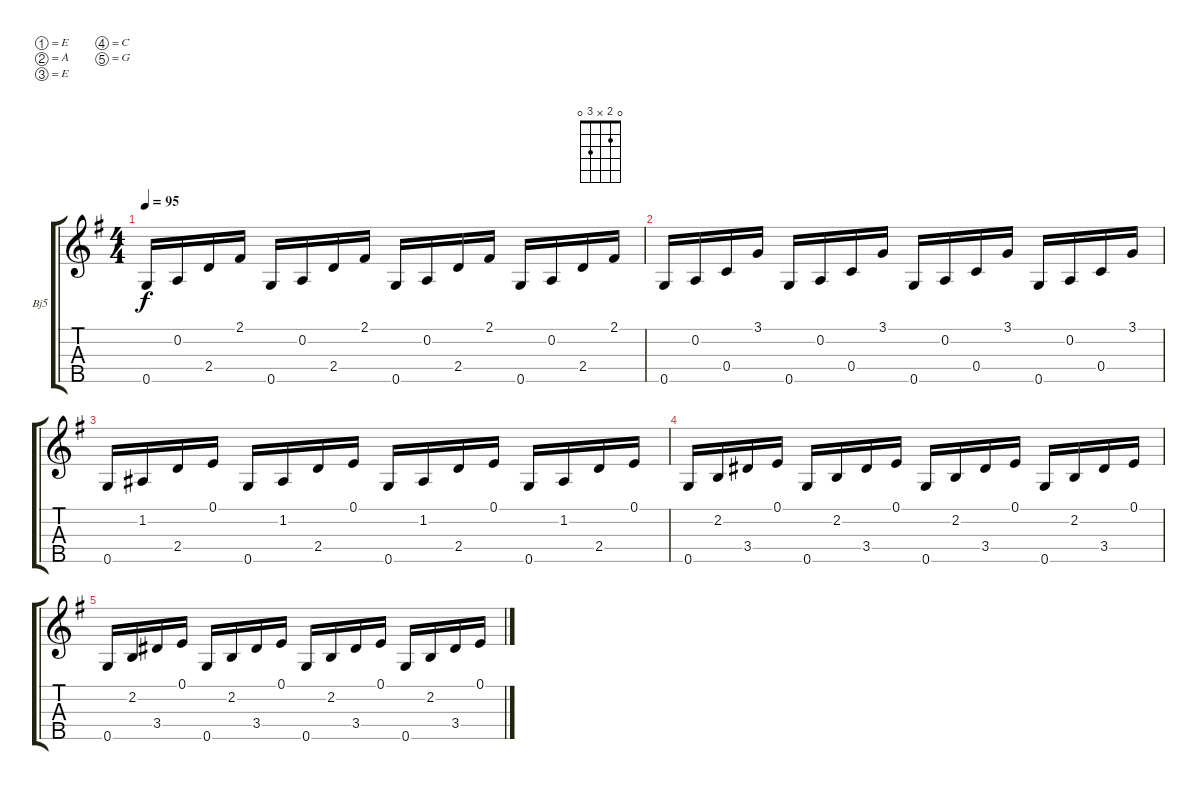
\bracketExtendMode groupsimilarinstruments
\firstSystemTrackNameOrientation horizontal
\otherSystemsTrackNameOrientation horizontal
\track ("Charango" "Bj5") {instrument banjo}
\staff {score tabs}
\tuning (E4 A3 E3 C4 G3)
\chord ("" 2 0 x 2 0) {showfingering false}
\chord ("" 3 0 x 0 0) {showfingering false}
\chord ("" 0 1 x 2 0) {showfingering false}
\chord ("" 0 2 x 3 0) {showfingering false}
\ts (4 4)
\tempo 95
\clef g2
\ks g
0.5.16{ch "" dy f} 0.2.16 2.4.16 2.1.16 0.5.16 0.2.16 2.4.16 2.1.16 0.5.16 0.2.16 2.4.16 2.1.16 0.5.16 0.2.16 2.4.16 2.1.16 |
0.5.16{ch ""} 0.2.16 0.4.16 3.1.16 0.5.16 0.2.16 0.4.16 3.1.16 0.5.16 0.2.16 0.4.16 3.1.16 0.5.16 0.2.16 0.4.16 3.1.16 |
0.5.16{ch ""} 1.2.16 2.4.16 0.1.16 0.5.16 1.2.16 2.4.16 0.1.16 0.5.16 1.2.16 2.4.16 0.1.16 0.5.16 1.2.16 2.4.16 0.1.16 |
0.5.16{ch ""} 2.2.16 3.4.16 0.1.16 0.5.16 2.2.16 3.4.16 0.1.16 0.5.16 2.2.16 3.4.16 0.1.16 0.5.16 2.2.16 3.4.16 0.1.16 |
0.5.16{ch ""} 2.2.16 3.4.16 0.1.16 0.5.16 2.2.16 3.4.16 0.1.16 0.5.16 2.2.16 3.4.16 0.1.16 0.5.16 2.2.16 3.4.16 0.1.16
